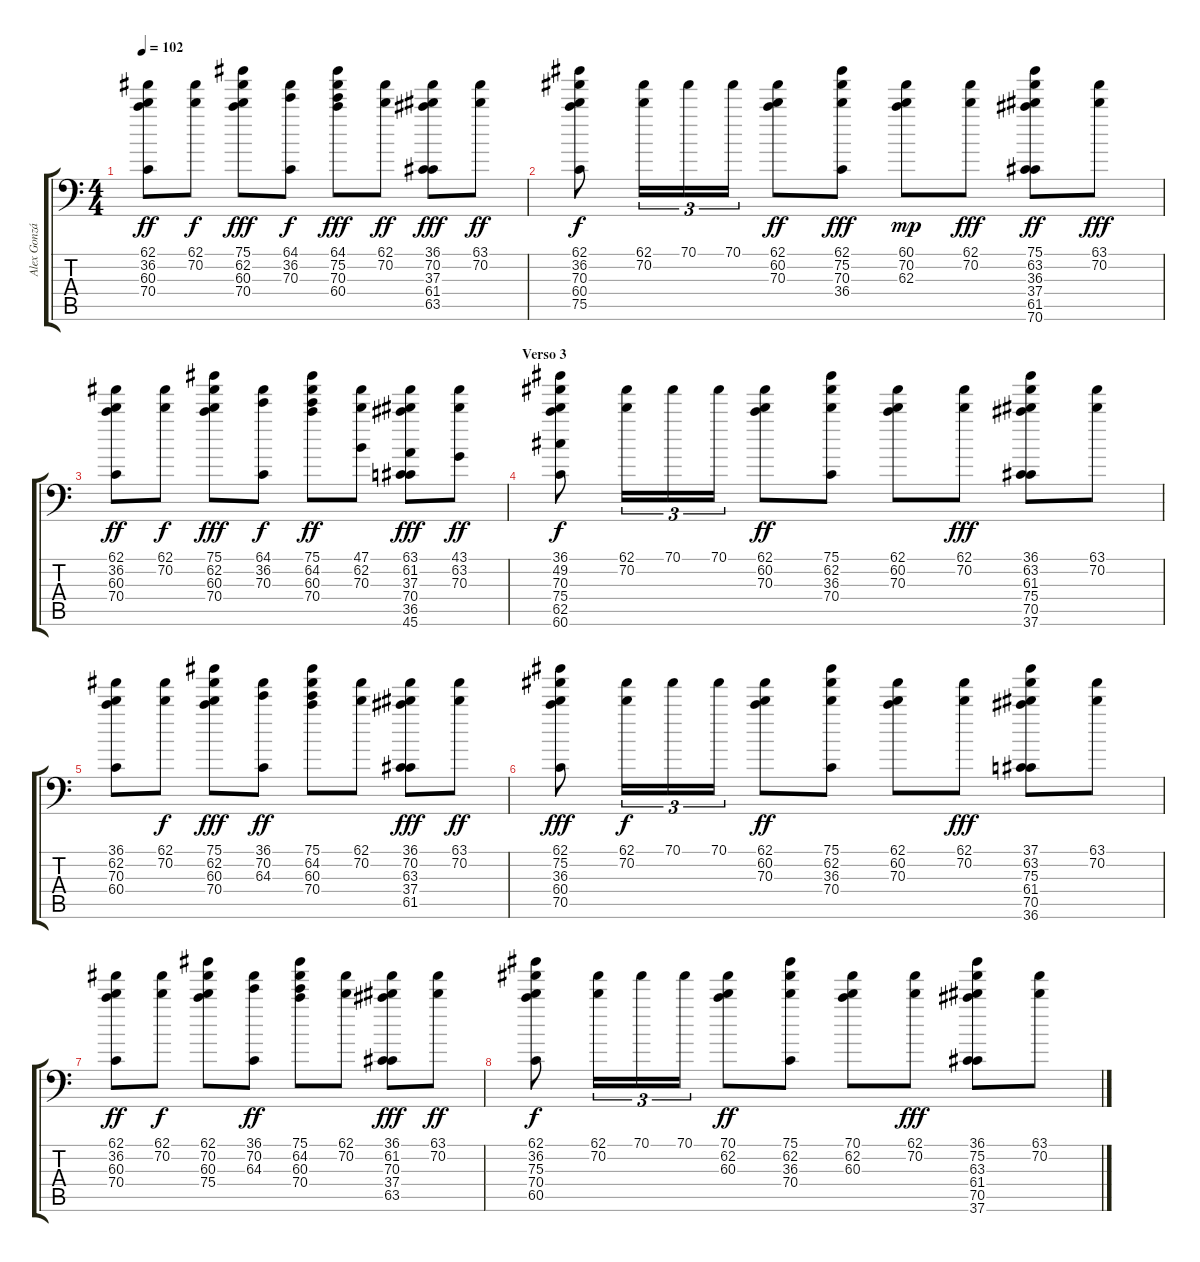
\track ("Alex González" "Alex Gonzá") {instrument acousticgrandpiano}
\staff {score tabs}
\tuning (C-1 C-1 C-1 C-1 C-1 C-1) {hide}
\ts (4 4)
\tempo 102
\clef f4
\ks c
(62.1 36.2 60.3 70.4).8{dy ff} (62.1 70.2).8{dy f} (75.1 62.2 60.3 70.4).8{dy fff} (64.1 36.2 70.3).8{dy f} (64.1 75.2 70.3 60.4).8{dy fff} (62.1 70.2).8{dy ff} (36.1 70.2 37.3 61.4 63.5).8{dy fff} (63.1 70.2).8{dy ff} |
(62.1 36.2 70.3 60.4 75.5).8{dy f} (62.1 70.2).16{tu (3 2)} 70.1.16{tu (3 2)} 70.1.16{tu (3 2)} (62.1 60.2 70.3).8{dy ff} (62.1 75.2 70.3 36.4).8{dy fff} (60.1 70.2 62.3).8{dy mp} (62.1 70.2).8{dy fff} (75.1 63.2 36.3 37.4 61.5 70.6).8{dy ff} (63.1 70.2).8{dy fff} |
(62.1 36.2 60.3 70.4).8{dy ff} (62.1 70.2).8{dy f} (75.1 62.2 60.3 70.4).8{dy fff} (64.1 36.2 70.3).8{dy f} (75.1 64.2 60.3 70.4).8{dy ff} (47.1 62.2 70.3).8 (63.1 61.2 37.3 70.4 36.5 45.6).8{dy fff} (43.1 63.2 70.3).8{dy ff} |
\section ("" "Verso 3")
(36.1 49.2 70.3 75.4 62.5 60.6).8{dy f} (62.1 70.2).16{tu (3 2)} 70.1.16{tu (3 2)} 70.1.16{tu (3 2)} (62.1 60.2 70.3).8{dy ff} (75.1 62.2 36.3 70.4).8 (62.1 60.2 70.3).8 (62.1 70.2).8{dy fff} (36.1 63.2 61.3 75.4 70.5 37.6).8 (63.1 70.2).8 |
(36.1 62.2 70.3 60.4).8 (62.1 70.2).8{dy f} (75.1 62.2 60.3 70.4).8{dy fff} (36.1 70.2 64.3).8{dy ff} (75.1 64.2 60.3 70.4).8 (62.1 70.2).8 (36.1 70.2 63.3 37.4 61.5).8{dy fff} (63.1 70.2).8{dy ff} |
(62.1 75.2 36.3 60.4 70.5).8{dy fff} (62.1 70.2).16{tu (3 2) dy f} 70.1.16{tu (3 2)} 70.1.16{tu (3 2)} (62.1 60.2 70.3).8{dy ff} (75.1 62.2 36.3 70.4).8 (62.1 60.2 70.3).8 (62.1 70.2).8{dy fff} (37.1 63.2 75.3 61.4 70.5 36.6).8 (63.1 70.2).8 |
(62.1 36.2 60.3 70.4).8{dy ff} (62.1 70.2).8{dy f} (62.1 70.2 60.3 75.4).8 (36.1 70.2 64.3).8{dy ff} (75.1 64.2 60.3 70.4).8 (62.1 70.2).8 (36.1 61.2 70.3 37.4 63.5).8{dy fff} (63.1 70.2).8{dy ff} |
(62.1 36.2 75.3 70.4 60.5).8{dy f} (62.1 70.2).16{tu (3 2)} 70.1.16{tu (3 2)} 70.1.16{tu (3 2)} (70.1 62.2 60.3).8{dy ff} (75.1 62.2 36.3 70.4).8 (70.1 62.2 60.3).8 (62.1 70.2).8{dy fff} (36.1 75.2 63.3 61.4 70.5 37.6).8 (63.1 70.2).8
